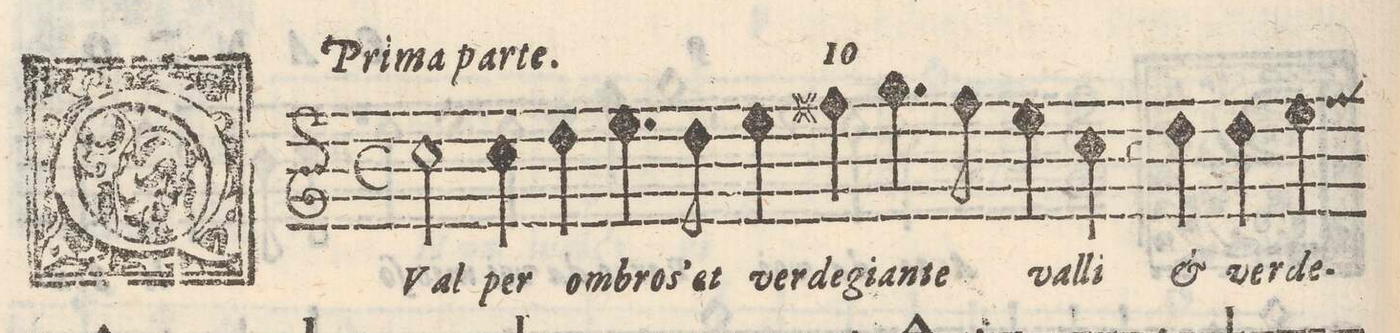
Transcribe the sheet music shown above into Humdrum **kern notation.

**kern	**text
*I"CANTO	*
*clefG2	*
*k[]	*
*met(C)	*
*M4/4	*
2cc\	QVal
4cc\	per
4dd\	om-
=2-	=2-
4.ee\	-bros'
8dd\	et
4ee\	ver-
4ff#X\	-de-
=3-	=3-
4.gg\	-gian-
8ffny\	-te
4ee\	val-
4cc\	-li
=4-	=4-
4r	.
4dd\	et
4dd\	ver-
4ee\	-de-
=5-	=5-
*-	*-
